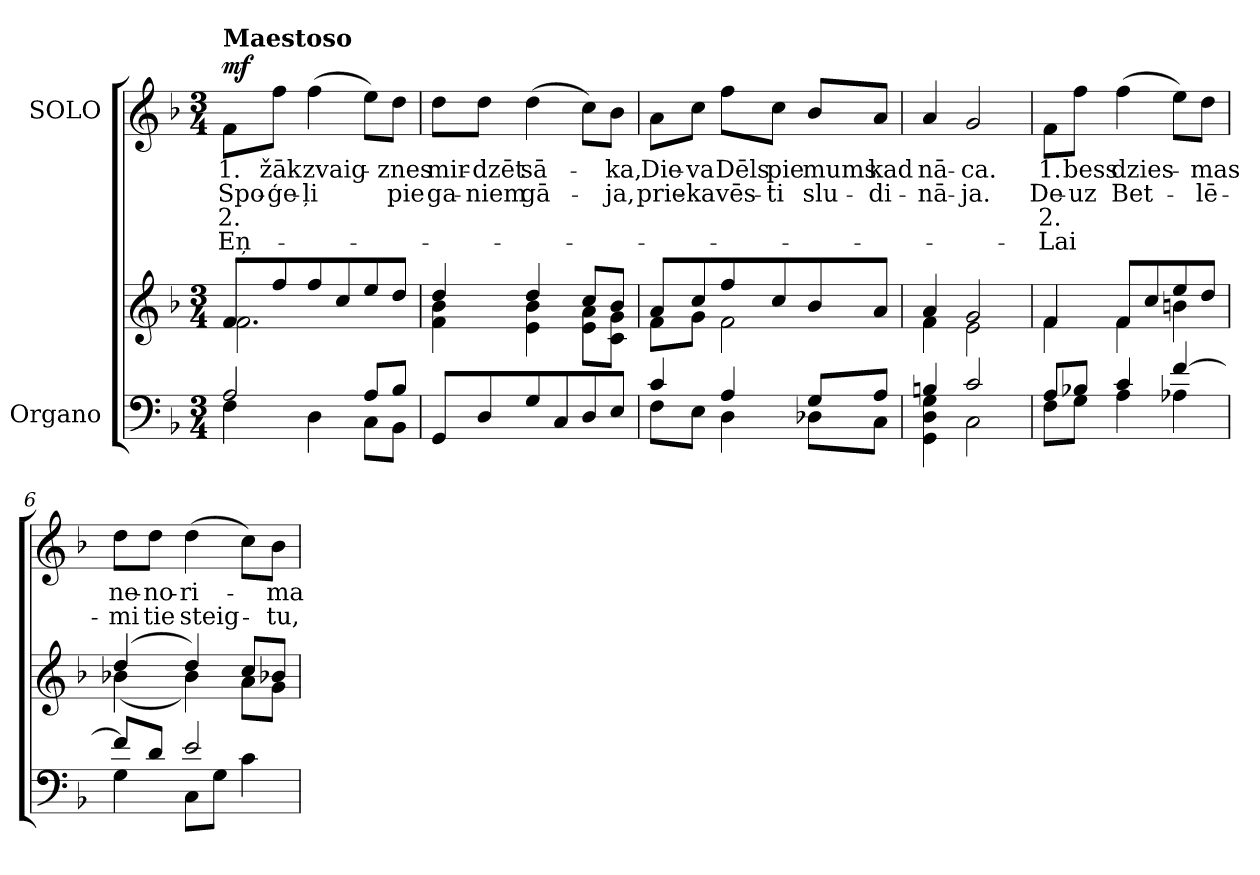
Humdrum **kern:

**kern	**kern	**kern	**text	**text	**text	**text	**dynam
*part2	*part2	*part1	*part1	*part1	*part1	*part1	*part1
*staff3	*staff2	*staff1	*staff1	*staff1	*staff1	*staff1	*staff1
*I"Organo	*	*I"SOLO	*	*	*	*	*
!!LO:PB:g=z
*clefF4	*clefG2	*clefG2	*	*	*	*	*
*k[b-]	*k[b-]	*k[b-]	*	*	*	*	*
*F:	*F:	*F:	*	*	*	*	*
*M3/4	*M3/4	*M3/4	*	*	*	*	*
*MM70	*MM70	*MM70	*	*	*	*	*
=1	=1	=1	=1	=1	=1	=1	=1
*^	*^	*	*	*	*	*	*
!	!	!	!	!LO:TX:a:B:t=Maestoso	!	!	!	!	!
!	!	!	!	!	!LO:LY:b:color=#000000	!LO:LY:b:color=#000000	!LO:LY:b:color=#000000	!LO:LY:b:color=#000000	!
2Ai/	4Fi\	8fi/L	2.fi\	8fi\L	1.	Spo-	2.	Eņ-	mf
!	!	!	!	!	!LO:LY:b:color=#000000	!LO:LY:b:color=#000000	!	!	!
.	.	8ffi/	.	8ffi\J	-žāk	-ģe-	.	.	.
!	!	!	!	!	!LO:LY:b:color=#000000	!LO:LY:b:color=#000000	!	!	!
.	4Di\	8ffi/	.	(4ffi\	zvaig-	-ļi	.	.	.
.	.	8cci/	.	.	.	.	.	.	.
8Ai/L	8Ci\L	8eei/	.	8eei\L)	.	.	.	.	.
!	!	!	!	!	!LO:LY:b:color=#000000	!LO:LY:b:color=#000000	!	!	!
8B-i/J	8BB-i\J	8ddi/J	.	8ddi\J	-znes	pie	.	.	.
*v	*v	*	*	*	*	*	*	*	*
=2	=2	=2	=2	=2	=2	=2	=2	=2
*^	*	*	*	*	*	*	*	*
!	!	!	!	!	!LO:LY:b:color=#000000	!LO:LY:b:color=#000000	!	!	!
*v	*v	*	*	*	*	*	*	*	*
8GGi/L	4ddi/	4fi\ 4b-i	8ddi\L	mir-	ga-	.	.	.
!	!	!	!	!LO:LY:b:color=#000000	!LO:LY:b:color=#000000	!	!	!
8Di/	.	.	8ddi\J	-dzēt	-niem	.	.	.
!	!	!	!	!LO:LY:b:color=#000000	!LO:LY:b:color=#000000	!	!	!
8Gi/	4ddi/	4ei\ 4b-i	(4ddi\	sā-	gā-	.	.	.
8Ci/	.	.	.	.	.	.	.	.
8Di/	8cci/L	8ei\ 8aiL	8cci\L)	.	.	.	.	.
!	!	!	!	!LO:LY:b:color=#000000	!LO:LY:b:color=#000000	!	!	!
8Ei/J	8b-i/J	8ci\ 8giJ	8b-i\J	-ka,	-ja,	.	.	.
=3	=3	=3	=3	=3	=3	=3	=3	=3
*^	*	*	*	*	*	*	*	*
!	!	!	!	!	!LO:LY:b:color=#000000	!LO:LY:b:color=#000000	!	!	!
4ci/	8Fi\L	8ai/L	8fi\L	8ai\L	Die-	prie-	.	.	.
!	!	!	!	!	!LO:LY:b:color=#000000	!LO:LY:b:color=#000000	!	!	!
.	8Ei\J	8cci/	8gi\J	8cci\J	-va	-ka	.	.	.
!	!	!	!	!	!LO:LY:b:color=#000000	!LO:LY:b:color=#000000	!	!	!
4Ai/	4Di\	8ffi/	2fi\	8ffi\L	Dēls	vēs-	.	.	.
!	!	!	!	!	!LO:LY:b:color=#000000	!LO:LY:b:color=#000000	!	!	!
.	.	8cci/	.	8cci\J	pie	-ti	.	.	.
!	!	!	!	!	!LO:LY:b:color=#000000	!LO:LY:b:color=#000000	!	!	!
8Gi/L	8D-Xi\L	8b-i/	.	8b-i/L	mums	slu-	.	.	.
!	!	!	!	!	!LO:LY:b:color=#000000	!LO:LY:b:color=#000000	!	!	!
8Ai/J	8Ci\J	8ai/J	.	8ai/J	kad	-di-	.	.	.
=4	=4	=4	=4	=4	=4	=4	=4	=4	=4
!	!	!	!	!	!LO:LY:b:color=#000000	!LO:LY:b:color=#000000	!	!	!
4Bni/	4GGi\ 4Di 4Gi	4ai/	4fi\	4ai/	nā-	-nā-	.	.	.
!	!	!	!	!	!LO:LY:b:color=#000000	!LO:LY:b:color=#000000	!	!	!
2ci/	2Ci\	2gi/	2ei\	2gi/	-ca.	-ja.	.	.	.
!!LO:LB:g=z
=5	=5	=5	=5	=5	=5	=5	=5	=5	=5
!	!	!	!	!	!LO:LY:b:color=#000000	!LO:LY:b:color=#000000	!LO:LY:b:color=#000000	!LO:LY:b:color=#000000	!
8Ai/L	8Fi\L	4fi/	4fi\	8fi\L	1.	De-	2.	Lai	.
!	!	!	!	!	!LO:LY:b:color=#000000	!LO:LY:b:color=#000000	!	!	!
8B-Xi/J	8Gi\J	.	.	8ffi\J	-bess	uz	.	.	.
!	!	!	!	!	!LO:LY:b:color=#000000	!LO:LY:b:color=#000000	!	!	!
4ci/	4Ai\	8fi/L	4fi\	(4ffi\	dzies-	Bet-	.	.	.
.	.	8cci/	.	.	.	.	.	.	.
[4fi/	4A-Xi\	8eei/	4bni\	8eei\L)	.	.	.	.	.
!	!	!	!	!	!LO:LY:b:color=#000000	!LO:LY:b:color=#000000	!	!	!
.	.	8ddi/J	.	8ddi\J	-mas	-lē-	.	.	.
=6	=6	=6	=6	=6	=6	=6	=6	=6	=6
!	!	!	!	!	!LO:LY:b:color=#000000	!LO:LY:b:color=#000000	!	!	!
8fi/L]	4Gi\	(4ddi/	(4b-Xi\	8ddi\L	ne-	-mi	.	.	.
!	!	!	!	!	!LO:LY:b:color=#000000	!LO:LY:b:color=#000000	!	!	!
8di/J	.	.	.	8ddi\J	-no-	tie	.	.	.
!	!	!	!	!	!LO:LY:b:color=#000000	!LO:LY:b:color=#000000	!	!	!
2ei/	8Ci\L	4ddi/)	4b-i\)	(4ddi\	-ri-	steig-	.	.	.
.	8Gi\J	.	.	.	.	.	.	.	.
.	4ci\	8cci/L	8ai\L	8cci\L)	.	.	.	.	.
!	!	!	!	!	!LO:LY:b:color=#000000	!LO:LY:b:color=#000000	!	!	!
.	.	8b-Xi/J	8gi\J	8b-i\J	-ma	-tu,	.	.	.
*v	*v	*	*	*	*	*	*	*	*
*	*v	*v	*	*	*	*	*	*
=	=	=	=	=	=	=	=
*-	*-	*-	*-	*-	*-	*-	*-
